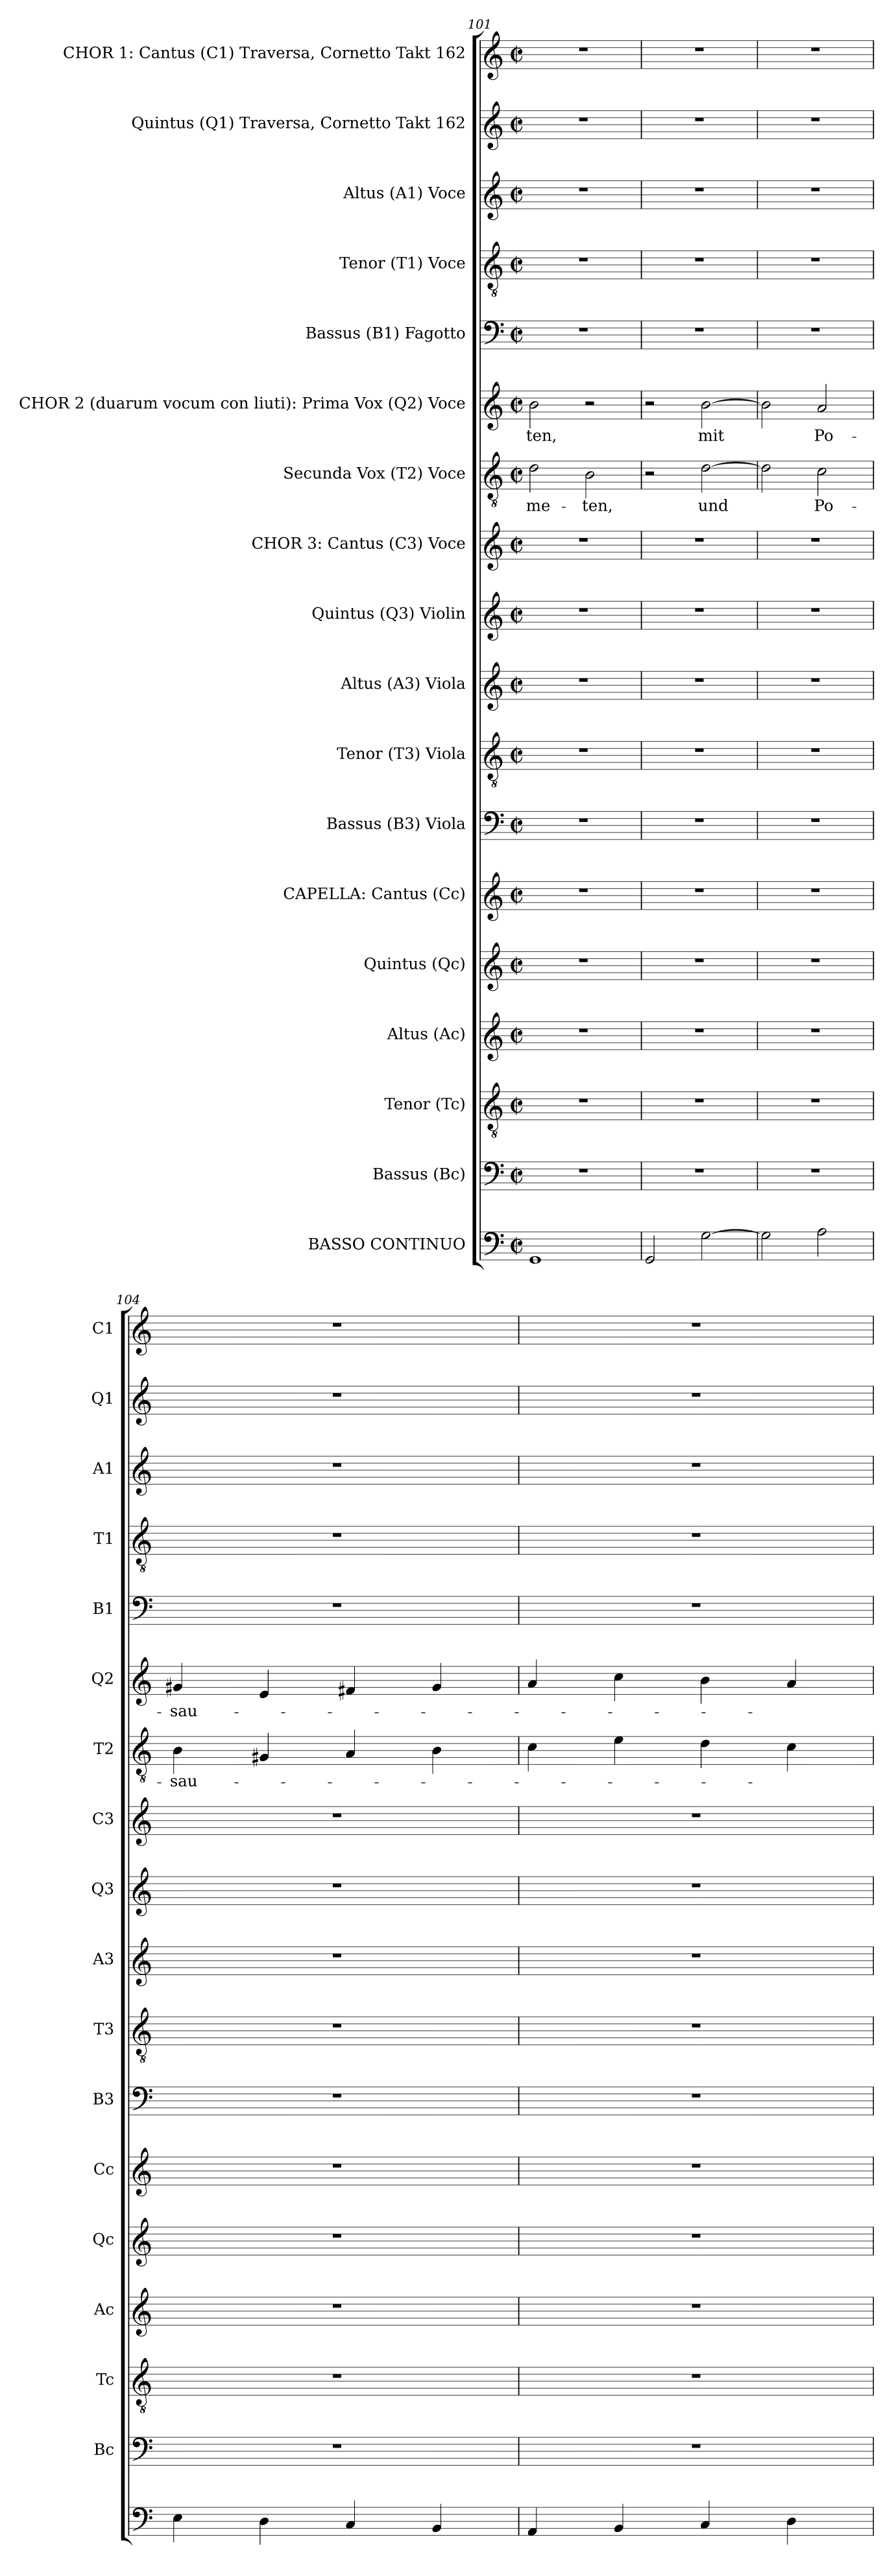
**kern	**kern	**kern	**kern	**kern	**kern	**kern	**kern	**kern	**kern	**kern	**kern	**text	**kern	**text	**kern	**kern	**kern	**kern	**kern
*part18	*part17	*part16	*part15	*part14	*part13	*part12	*part11	*part10	*part9	*part8	*part7	*part7	*part6	*part6	*part5	*part4	*part3	*part2	*part1
*staff18	*staff17	*staff16	*staff15	*staff14	*staff13	*staff12	*staff11	*staff10	*staff9	*staff8	*staff7	*staff7	*staff6	*staff6	*staff5	*staff4	*staff3	*staff2	*staff1
*I"BASSO CONTINUO	*I"Bassus (Bc)	*I"Tenor (Tc)	*I"Altus (Ac)	*I"Quintus (Qc)	*I"CAPELLA: Cantus (Cc)	*I"Bassus (B3) Viola	*I"Tenor (T3) Viola	*I"Altus (A3) Viola	*I"Quintus (Q3) Violin	*I"CHOR 3: Cantus (C3) Voce	*I"Secunda Vox (T2) Voce	*	*I"CHOR 2 (duarum vocum con liuti): Prima Vox  (Q2) Voce	*	*I"Bassus (B1) Fagotto	*I"Tenor (T1) Voce	*I"Altus (A1) Voce	*I"Quintus (Q1) Traversa, Cornetto Takt 162	*I"CHOR 1: Cantus (C1) Traversa, Cornetto Takt 162
*	*I'Bc	*I'Tc	*I'Ac	*I'Qc	*I'Cc	*I'B3	*I'T3	*I'A3	*I'Q3	*I'C3	*I'T2	*	*I'Q2	*	*I'B1	*I'T1	*I'A1	*I'Q1	*I'C1
*clefF4	*clefF4	*clefGv2	*clefG2	*clefG2	*clefG2	*clefF4	*clefGv2	*clefG2	*clefG2	*clefG2	*clefGv2	*	*clefG2	*	*clefF4	*clefGv2	*clefG2	*clefG2	*clefG2
*	*	*	*	*	*	*	*	*	*	*	*	*	*	*	*	*	*	*	*ITrd-7c-12
*k[]	*k[]	*k[]	*k[]	*k[]	*k[]	*k[]	*k[]	*k[]	*k[]	*k[]	*k[]	*	*k[]	*	*k[]	*k[]	*k[]	*k[]	*k[]
*M2/2	*M2/2	*M2/2	*M2/2	*M2/2	*M2/2	*M2/2	*M2/2	*M2/2	*M2/2	*M2/2	*M2/2	*	*M2/2	*	*M2/2	*M2/2	*M2/2	*M2/2	*M2/2
*met(c|)	*met(c|)	*met(c|)	*met(c|)	*met(c|)	*met(c|)	*met(c|)	*met(c|)	*met(c|)	*met(c|)	*met(c|)	*met(c|)	*	*met(c|)	*	*met(c|)	*met(c|)	*met(c|)	*met(c|)	*met(c|)
=101	=101	=101	=101	=101	=101	=101	=101	=101	=101	=101	=101	=101	=101	=101	=101	=101	=101	=101	=101
1GG	1r	1r	1r	1r	1r	1r	1r	1r	1r	1r	2d\	me-	2b\	ten,	1r	1r	1r	1r	1r
.	.	.	.	.	.	.	.	.	.	.	2B\	ten,	2r	.	.	.	.	.	.
=102	=102	=102	=102	=102	=102	=102	=102	=102	=102	=102	=102	=102	=102	=102	=102	=102	=102	=102	=102
2GG/	1r	1r	1r	1r	1r	1r	1r	1r	1r	1r	2r	.	2r	.	1r	1r	1r	1r	1r
[2G\	.	.	.	.	.	.	.	.	.	.	[2d\	und	[2b\	mit	.	.	.	.	.
=103	=103	=103	=103	=103	=103	=103	=103	=103	=103	=103	=103	=103	=103	=103	=103	=103	=103	=103	=103
2G\]	1r	1r	1r	1r	1r	1r	1r	1r	1r	1r	2d\]	.	2b\]	.	1r	1r	1r	1r	1r
2A\	.	.	.	.	.	.	.	.	.	.	2c\	Po-	2a/	Po-	.	.	.	.	.
=104	=104	=104	=104	=104	=104	=104	=104	=104	=104	=104	=104	=104	=104	=104	=104	=104	=104	=104	=104
4E\	1r	1r	1r	1r	1r	1r	1r	1r	1r	1r	4B\	-sau-	4g#X/	-sau-	1r	1r	1r	1r	1r
4D\	.	.	.	.	.	.	.	.	.	.	4G#X/	.	4e/	.	.	.	.	.	.
4C/	.	.	.	.	.	.	.	.	.	.	4A/	.	4f#X/	.	.	.	.	.	.
4BB/	.	.	.	.	.	.	.	.	.	.	4B\	.	4g#/	.	.	.	.	.	.
=105	=105	=105	=105	=105	=105	=105	=105	=105	=105	=105	=105	=105	=105	=105	=105	=105	=105	=105	=105
4AA/	1r	1r	1r	1r	1r	1r	1r	1r	1r	1r	4c\	.	4a/	.	1r	1r	1r	1r	1r
4BB/	.	.	.	.	.	.	.	.	.	.	4e\	.	4cc\	.	.	.	.	.	.
4C/	.	.	.	.	.	.	.	.	.	.	4d\	.	4b\	.	.	.	.	.	.
4D\	.	.	.	.	.	.	.	.	.	.	4c\	.	4a/	.	.	.	.	.	.
=	=	=	=	=	=	=	=	=	=	=	=	=	=	=	=	=	=	=	=
*-	*-	*-	*-	*-	*-	*-	*-	*-	*-	*-	*-	*-	*-	*-	*-	*-	*-	*-	*-
